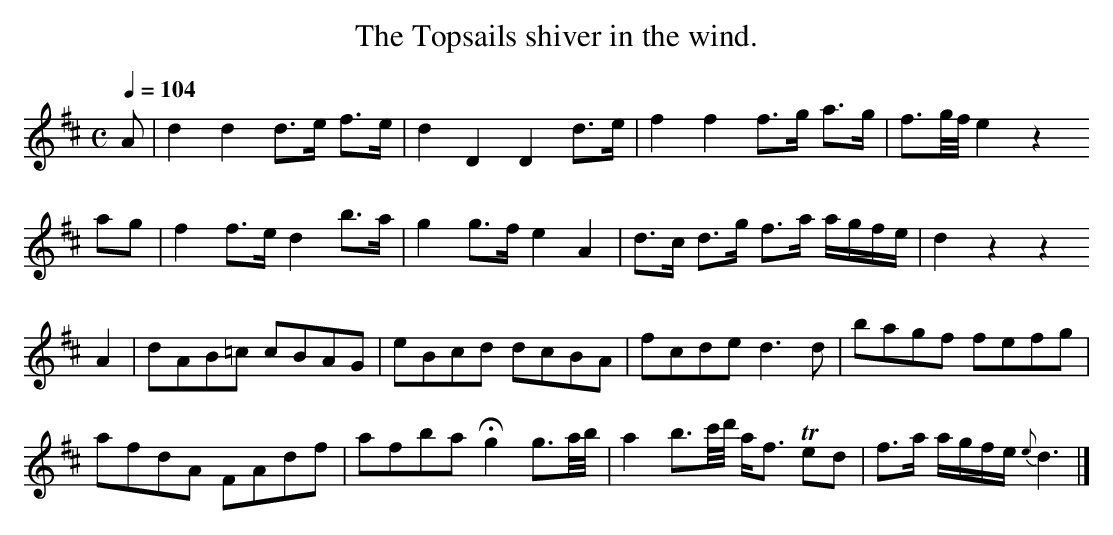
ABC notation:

X:1
T:The Topsails shiver in the wind.
M:C
L:1/8
Q:1/4=104
K:D
 A|d2d2  d>e f>e|d2D2  D2 d>e      |f2  f2          f>g  a>g     |f3/g//f// e2          z2
ag|f2f>e d2  b>a|g2g>f e2 A2       |d>c d>g         f>a  a/g/f/e/|d2        z2          z2
A2|dAB=c cBAG |eBcd  dcBA       |fcde          d3       d   |bagf          fefg|
   afdA  FAdf |afba Hg2 g3/a//b//|a2  b3/c'//d'// a<f Ted   |f>a       a/g/f/e/ {e}d3 |]
